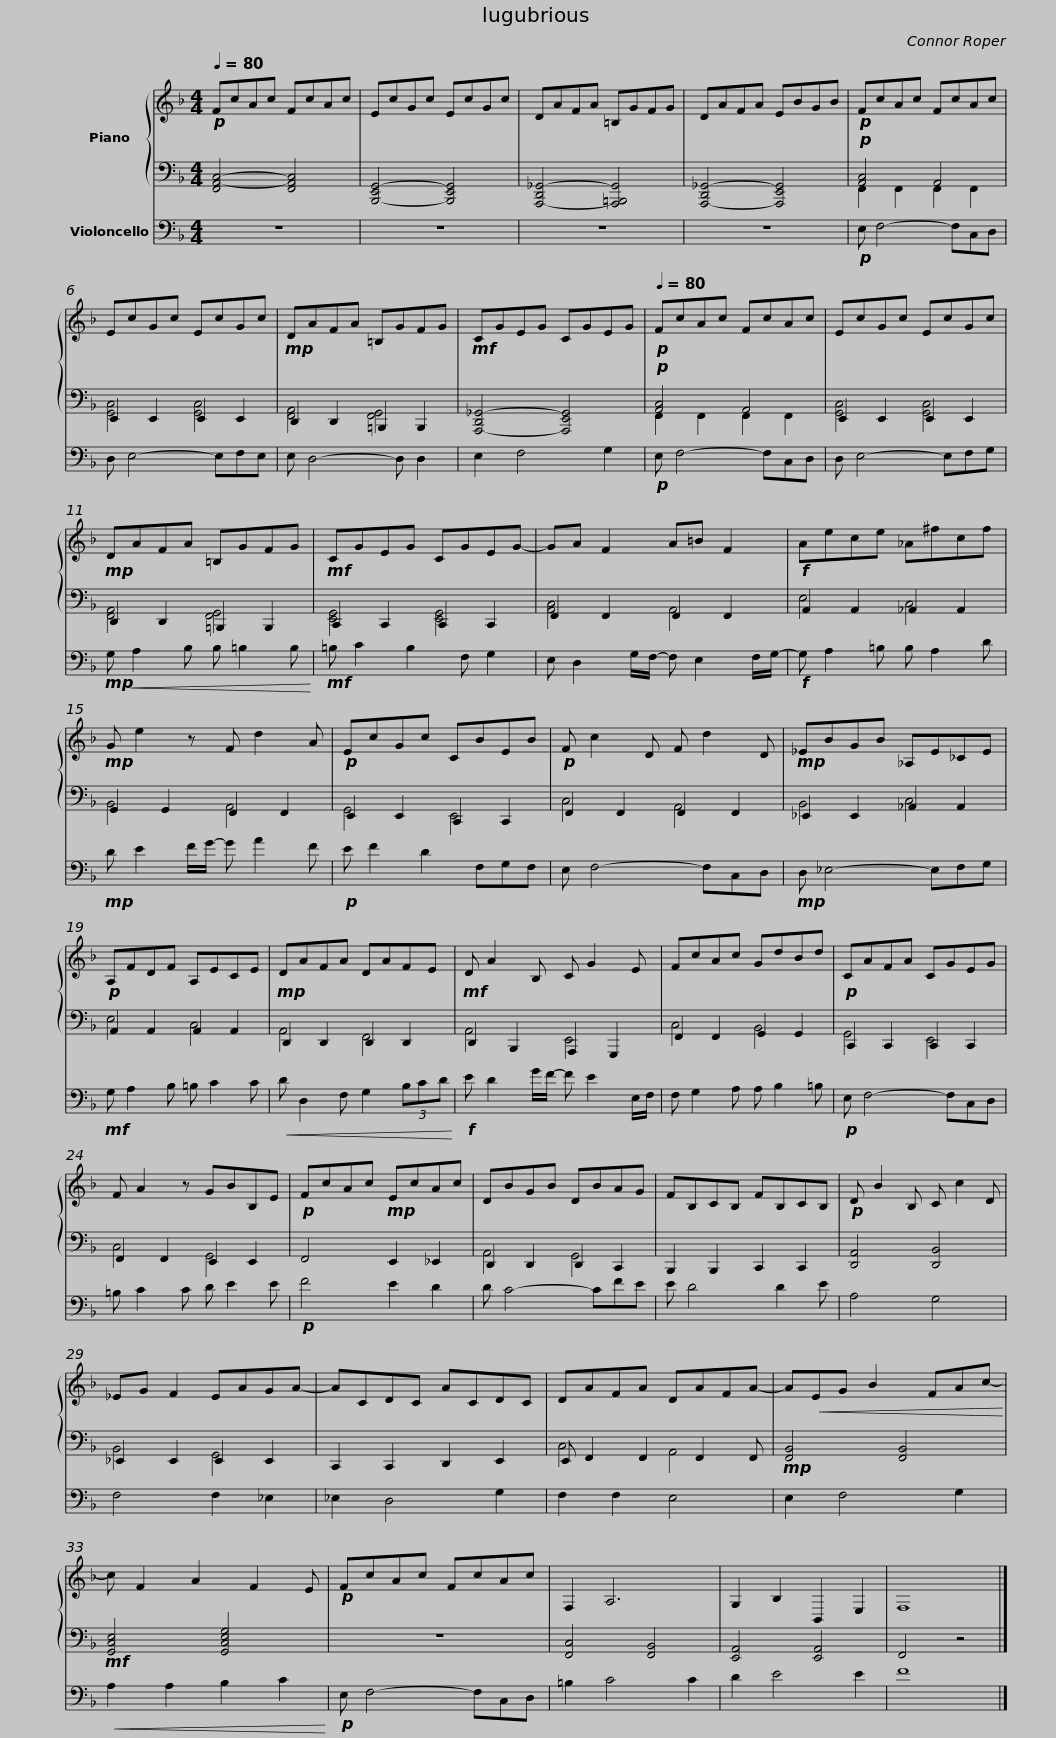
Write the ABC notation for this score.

X:1
%%score { 1 | ( 2 3 ) } 4
L:1/8
Q:1/4=80
M:4/4
I:linebreak $
K:F
V:1 treble
V:2 bass
V:3 bass
V:4 bass
V:1
!p! FcAc FcAc | EcGc EcGc | DAFA =B,GFG | DAFA EBGB |$!p! FcAc FcAc | %5
 EcGc EcGc |!mp! DAFA =B,GFG |!mf! CGEG CGEG |!p![Q:1/4=80] FcAc FcAc |$ EcGc EcGc | %10
!mp! DAFA =B,GFG |!mf! CGEG CGEG- | GA F2 A=B F2 |$!f! Aece _A^fcf |!mp! G e2 z F d2 A | %15
!p! EcGc CBEB |!p! F c2 D F d2 D |$!mp! _EBGB _A,E_CE |!p! A,FDF A,ECE |!mp! DAFA DAFE | %20
!mf! D A2 B, C G2 E |$ FcAc GdBd |!p! CAFA CGEG | F A2 z GBB,E |!p! FcAc!mp! EcAc | %25
 DBGB DBAG |$ FB,CB, FB,CB, |!p! D B2 B, C c2 D | _EG F2 EAGA- | ACDC ACDC |$ %30
 DAFA DAFA- | A!<(!EG B2 FAc-!<)! | c F2 A2 F2 E |!p! FcAc FcAc | F,2 A,6 |$ %35
 G,2 B,2 B,,2 E,2 | F,8 |] %37
V:2
 [F,,A,,-C,-]4 [F,,A,,C,]4 | [B,,,-E,,G,,-]4 [B,,,E,,G,,]4 | [A,,,-D,,_G,,-]4 [A,,,=B,,,G,,]4 | [A,,,-D,,_G,,-]4 [A,,,E,,G,,]4 |$!p! [A,,C,]4 A,,4 | %5
 E,,2 E,,2 E,,2 E,,2 | D,,2 D,,2 =B,,,2 B,,,2 | [A,,,-D,,_G,,-]4 [A,,,E,,G,,]4 |!p! [A,,C,]4 A,,4 |$ E,,2 E,,2 E,,2 E,,2 | %10
 D,,2 D,,2 =B,,,2 B,,,2 | C,,2 C,,2 C,,2 C,,2 | F,,2 F,,2 F,,2 F,,2 |$ A,,2 A,,2 _A,,2 A,,2 | G,,2 G,,2 F,,2 F,,2 | %15
 E,,2 E,,2 C,,2 C,,2 | F,,2 F,,2 F,,2 F,,2 |$ _E,,2 E,,2 _A,,2 A,,2 | A,,2 A,,2 A,,2 A,,2 | D,,2 D,,2 D,,2 D,,2 | %20
 D,,2 B,,,2 A,,,2 G,,,2 |$ F,,2 F,,2 G,,2 G,,2 | C,,2 C,,2 C,,2 C,,2 | F,,2 F,,2 E,,2 E,,2 | F,,4 E,,2 _E,,2 | %25
 D,,2 D,,2 D,,2 C,,2 |$ B,,,2 B,,,2 C,,2 C,,2 | [D,,A,,]4 [D,,B,,]4 | _E,,2 E,,2 E,,2 E,,2 | C,,2 C,,2 D,,2 E,,2 |$ %30
 E,, F,,2 F,,2 F,,2 F,, |!mp! [F,,B,,]4 [F,,B,,]4 |!mf! [G,,C,E,]4 [G,,C,E,G,]4 | z8 | [F,,C,]4 [F,,B,,]4 |$ %35
 [E,,A,,]4 [E,,A,,]4 | F,,4 z4 |] %37
V:3
 x8 | x8 | x8 | x8 |$ F,,2 F,,2 F,,2 F,,2 | %5
 [G,,C,]4 [G,,C,]4 | [F,,A,,]4 [F,,G,,]4 | x8 | F,,2 F,,2 F,,2 F,,2 |$ [G,,C,]4 [G,,C,]4 | %10
 [F,,A,,]4 [F,,G,,]4 | [E,,G,,]4 [E,,G,,]4 | [A,,C,]4 A,,4 |$ E,4 C,4 | B,,4 A,,4 | %15
 G,,4 E,,4 | C,4 A,,4 |$ B,,4 C,4 | E,4 C,4 | A,,4 F,,4 | %20
 A,,4 E,,4 |$ C,4 B,,4 | G,,4 E,,4 | C,4 G,,4 | x8 | %25
 A,,4 G,,4 |$ x8 | x8 | B,,4 G,,4 | x8 |$ %30
 C,4 A,,4 | x8 | x8 | x8 | x8 |$ %35
 x8 | x8 |] %37
V:4
 z8 | z8 | z8 | z8 |$!p! E, F,4- F,C,D, | %5
 D, E,4- E,F,E, | E, D,4- D, D,2 | E,2 F,4 G,2 |!p! E, F,4- F,C,D, |$ D, E,4- E,F,G, | %10
!mp!!<(! G, A,2 B, B, =B,2 B,!<)! |!mf! =B, C2 B,2 F, G,2 | E, D,2 G,/F,/- F, E,2 F,/G,/- |$!f! G, A,2 =B, B, A,2 D |!mp! D E2 F/G/- G A2 F | %15
!p! E F2 D2 F,G,F, | E, F,4- F,C,D, |$!mp! D, _E,4- E,F,G, |!mf! G, A,2 B, =B, C2 C |!<(! D D,2 F, G,2 (3B,CD!<)! | %20
!f! E D2 G/F/- F E2 E,/F,/ |$ F, G,2 A, A, B,2 =B, |!p! E, F,4- F,C,D, | =B, C2 C D E2 E |!p! F4 E2 D2 | %25
 D C4- CFE |$ E D4 D2 E | A,4 G,4 | F,4 F,2 _E,2 | _E,2 D,4 G,2 |$ %30
 F,2 F,2 E,4 | E,2 F,4 G,2 |!<(! A,2 A,2 B,2 C2!<)! |!p! E, F,4- F,C,D, | =B,2 C4 C2 |$ %35
 D2 E4 E2 | F8 |] %37
